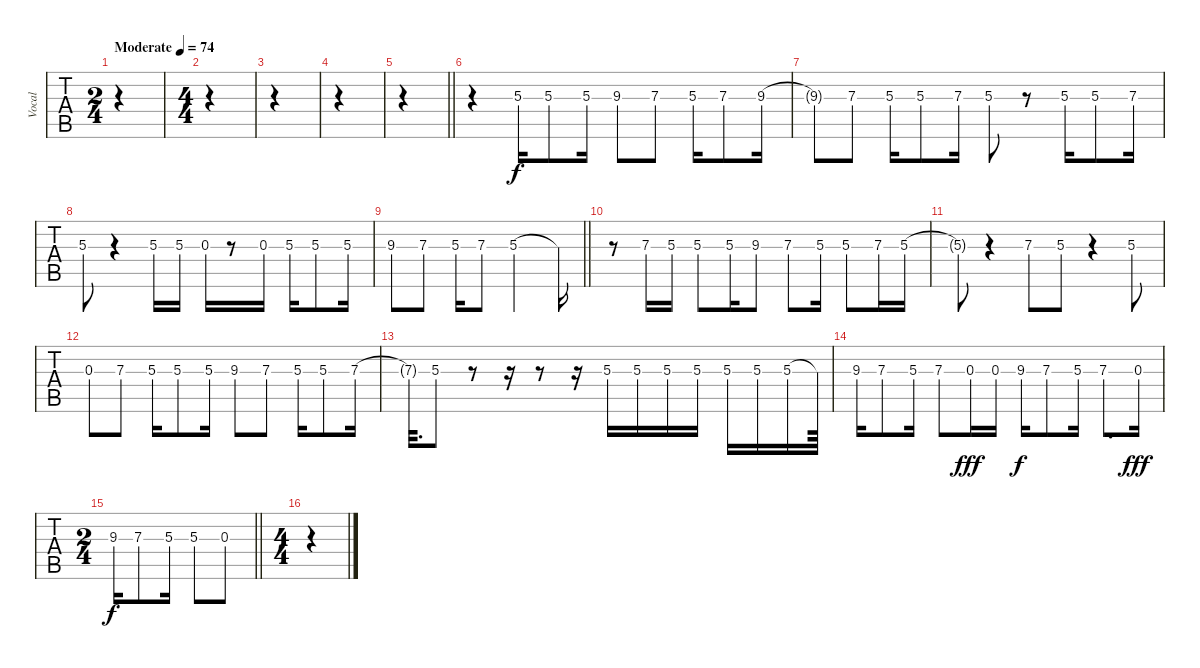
\track ("Vocal" "Vocal") {instrument lead2sawtooth}
\staff {tabs}
\tuning (E4 B3 G3 D3 A2 E2) {hide}
\ts (2 4)
\tempo (74 "Moderate")
\clef g2
\ks c
|
\ts (4 4)
|
|
|
\barLineRight lightlight
|
r.4 5.3.16 5.3.8 5.3.16 9.3.8 7.3.8 5.3.16 7.3.8 9.3.16 |
9.3{t}.8 7.3.8 5.3.16 5.3.8 7.3.16 5.3.8 r.8 5.3.16 5.3.8 7.3.16 |
5.3.8 r.4 5.3.16 5.3.16 0.3.16 r.8 0.3.16 5.3.16 5.3.8 5.3.16 |
\barLineRight lightlight
9.3.8 7.3.8 5.3.16 7.3.8 5.3.2 5.3{t}.16 |
r.8 7.3.16 5.3.16 5.3.8 5.3.16 9.3.8 7.3.8 5.3.16 5.3.8 7.3.16 5.3.16 |
5.3{t}.8 r.4 7.3.8{beam merge} 5.3.8 r.4 5.3.8 |
0.3.8 7.3.8 5.3.16 5.3.8 5.3.16 9.3.8 7.3.8 5.3.16 5.3.8 7.3.16 |
7.3{t}.32{d} 5.3.8 r.8 r.16 r.8 r.16 5.3.16 5.3.16 5.3.16 5.3.16 5.3.16 5.3.16 5.3.16 5.3{t}.64 |
9.3.16 7.3.8 5.3.16 7.3.8 0.3.16{dy fff} 0.3.16 9.3.16{dy f} 7.3.8 5.3.16 7.3.8{d} 0.3.16{dy fff} |
\ts (2 4)
\barLineRight lightlight
9.3.16{dy f} 7.3.8 5.3.16 5.3.8 0.3.8 |
\ts (4 4)
